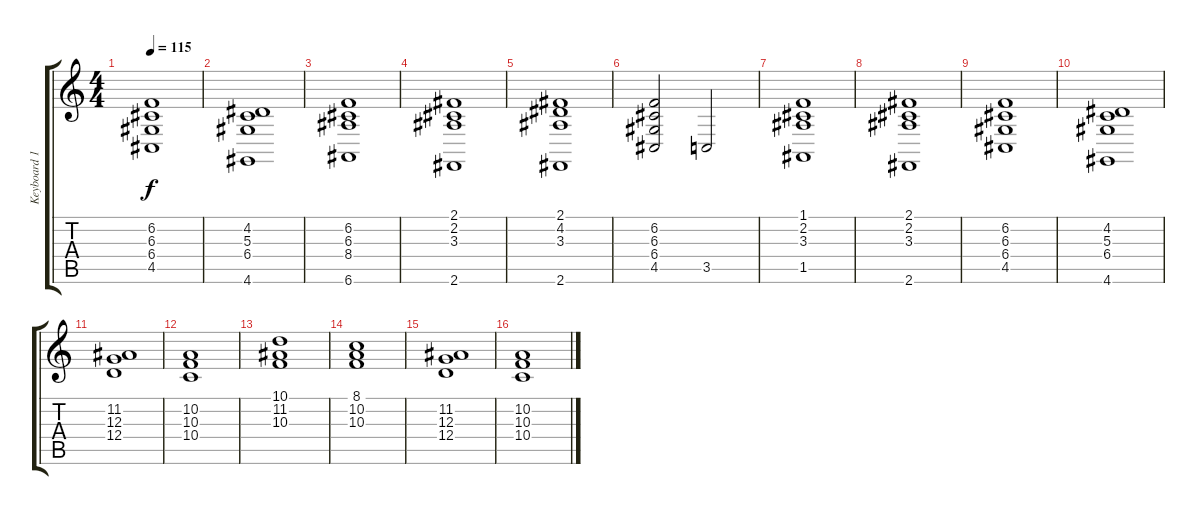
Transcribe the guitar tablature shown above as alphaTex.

\track ("Keyboard 1." "Keyboard 1") {instrument stringensemble1}
\staff {score tabs}
\tuning (E4 B3 G3 D3 A2 E2) {hide}
\ts (4 4)
\tempo 115
\clef g2
\ks c
(6.2 6.3 6.4 4.5).1{dy f} |
(4.2 5.3 6.4 4.6).1 |
(6.2 6.3 8.4 6.6).1 |
(2.1 2.2 3.3 2.6).1 |
(2.1 4.2 3.3 2.6).1 |
(6.2 6.3 6.4 4.5).2 3.5.2 |
(1.1 2.2 3.3 1.5).1 |
(2.1 2.2 3.3 2.6).1 |
(6.2 6.3 6.4 4.5).1 |
(4.2 5.3 6.4 4.6).1 |
(11.2 12.3 12.4).1 |
(10.2 10.3 10.4).1 |
(10.1 11.2 10.3).1 |
(8.1 10.2 10.3).1 |
(11.2 12.3 12.4).1 |
(10.2 10.3 10.4).1
